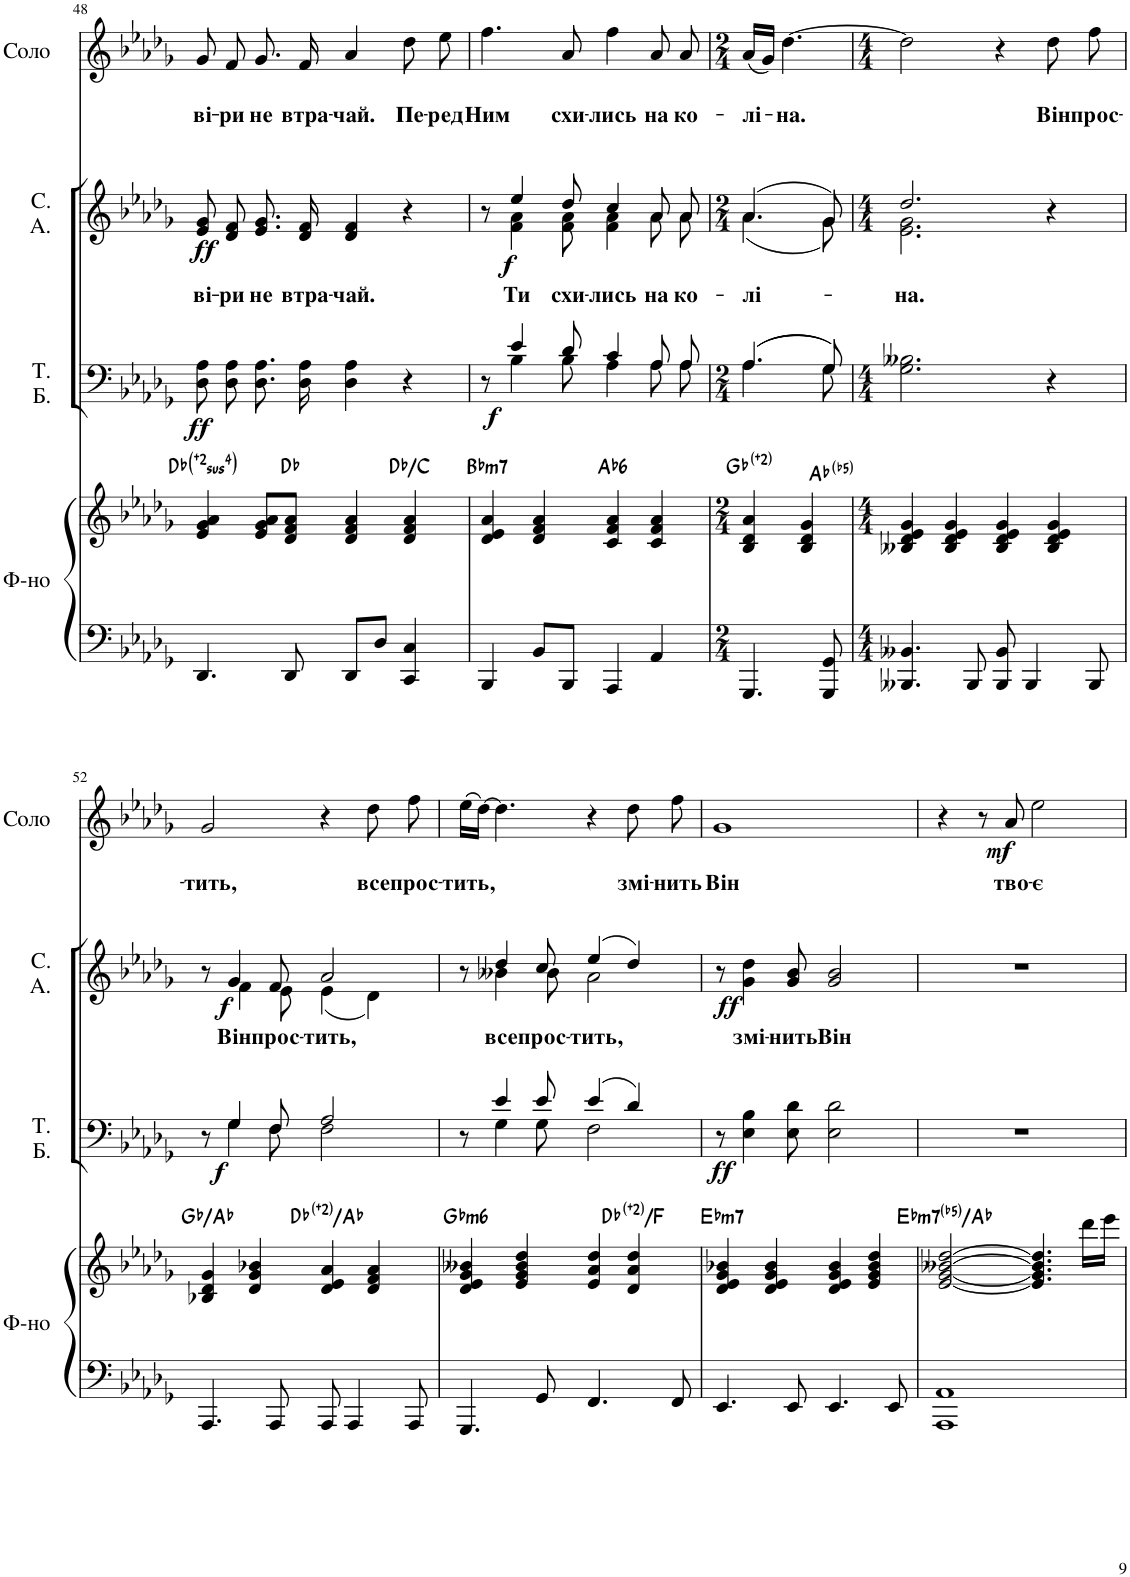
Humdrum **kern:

**kern	**kern	**harte	**kern	**dynam	**kern	**text	**text	**dynam	**kern	**text	**text	**dynam
*part4	*part4	*part4	*part3	*part3	*part2	*part2	*part2	*part2	*part1	*part1	*part1	*part1
*staff5	*staff4	*	*staff3	*staff3	*staff2	*staff2	*staff2	*staff2	*staff1	*staff1	*staff1	*staff1
*I"Фортепиано	*	*	*I"Т. Б.	*	*I"С. А.	*	*	*	*I"Соло	*	*	*
!!LO:PB:g=z
*clefF4	*clefG2	*	*clefF4	*	*clefG2	*	*	*	*clefG2	*	*	*
*k[b-e-a-d-g-]	*k[b-e-a-d-g-]	*	*k[b-e-a-d-g-]	*	*k[b-e-a-d-g-]	*	*	*	*k[b-e-a-d-g-]	*	*	*
*M4/4	*M4/4	*	*M4/4	*	*M4/4	*	*	*	*M4/4	*	*	*
=48	=48	=48	=48	=48	=48	=48	=48	=48	=48	=48	=48	=48
!	!	!LO:H:kt=4	!	!LO:DY:b	!	!	!LO:LY:b	!LO:DY:b	!	!	!LO:LY:b	!
4.DD-/	4e-/ 4g-/ 4a-/	Db:sus4(#2)	8D-\ 8A-\L	ff	8e-/ 8g-/L	.	ві-	ff	8g-/	.	ві-	.
!	!	!	!	!	!	!	!LO:LY:b	!	!	!	!LO:LY:b	!
.	.	.	8D-\ 8A-\J	.	8d-/ 8f/J	.	-ри	.	8f/	.	-ри	.
!	!	!	!	!	!	!	!LO:LY:b	!	!	!	!LO:LY:b	!
.	8e-/ 8g-/ 8a-/L	.	8.D-\ 8.A-\L	.	8.e-/ 8.g-/L	.	не	.	8.g-/	.	не	.
8DD-/	8d-/ 8f/ 8a-/J	Db:maj	.	.	.	.	.	.	.	.	.	.
!	!	!	!	!	!	!	!LO:LY:b	!	!	!	!LO:LY:b	!
.	.	.	16D-\ 16A-\Jk	.	16d-/ 16f/Jk	.	втра-	.	16f/	.	втра-	.
!	!	!	!	!	!	!	!LO:LY:b	!	!	!	!LO:LY:b	!
8DD-/L	4d-/ 4f/ 4a-/	.	4D-\ 4A-\	.	4d-/ 4f/	.	-чай.	.	4a-/	.	-чай.	.
8D-/J	.	.	.	.	.	.	.	.	.	.	.	.
!	!	!	!	!	!	!	!	!	!	!	!LO:LY:b	!
4CC/ 4C/	4d-/ 4f/ 4a-/	Db:maj/7	4r	.	4r	.	.	.	8dd-\	.	Пе-	.
!	!	!	!	!	!	!	!	!	!	!	!LO:LY:b	!
.	.	.	.	.	.	.	.	.	8ee-\	.	-ред	.
=49	=49	=49	=49	=49	=49	=49	=49	=49	=49	=49	=49	=49
*	*	*	*^	*	*^	*	*	*	*	*	*	*
!	!	!LO:H:kt=m7	!	!	!LO:DY:b	!	!	!	!	!	!	!	!LO:LY:b	!
4BBB-/	4d-/ 4e-/ 4a-/	Bb:min7	8r	8ryy	f	8r	8ryy	.	.	.	4.ff\	.	Ним	.
!	!	!	!	!	!	!	!	!	!LO:LY:b	!LO:DY:b	!	!	!	!
.	.	.	4e-/	4B-\	.	4ee-/	4f\ 4a-\	.	Ти	f	.	.	.	.
8BB-/L	4d-/ 4f/ 4a-/	.	.	.	.	.	.	.	.	.	.	.	.	.
!	!	!	!	!	!	!	!	!	!LO:LY:b	!	!	!	!LO:LY:b	!
8BBB-/J	.	.	8d-/	8B-\	.	8dd-/	8f\ 8a-\	.	схи-	.	8a-/	.	схи-	.
!	!	!LO:H:kt=6	!	!	!	!	!	!	!LO:LY:b	!	!	!	!LO:LY:b	!
4AAA-/	4c/ 4f/ 4a-/	Ab:maj6	4c/	4A-\	.	4cc/	4f\ 4a-\	.	-лись	.	4ff\	.	-лись	.
!	!	!	!	!	!	!	!	!	!LO:LY:b	!	!	!	!LO:LY:b	!
4AA-/	4c/ 4f/ 4a-/	.	8A-/L	8A-\L	.	8a-/L	8a-\L	.	на	.	8a-/	.	на	.
!	!	!	!	!	!	!	!	!	!LO:LY:b	!	!	!	!LO:LY:b	!
.	.	.	8A-/J	8A-\J	.	8a-/J	8a-\J	.	ко-	.	8a-/	.	ко-	.
=50	=50	=50	=50	=50	=50	=50	=50	=50	=50	=50	=50	=50	=50	=50
*M2/4	*M2/4	*	*M2/4	*	*	*M2/4	*	*	*	*	*M2/4	*	*	*
!	!	!	!	!	!	!	!	!	!LO:LY:b	!	!	!	!LO:LY:b	!
4.GGG-/	4B-/ 4d-/ 4a-/	Gb:maj(#2)	((4.A-/	4.A-\	.	(4.a-/	(4.a-\	.	-лі-	.	(16a-/LL	.	-лі-	.
.	.	.	.	.	.	.	.	.	.	.	16g-/JJ)	.	.	.
!	!	!	!	!	!	!	!	!	!	!	!	!	!LO:LY:b	!
.	.	.	.	.	.	.	.	.	.	.	[4.dd-\	.	-на.	.
.	4B-/ 4d-/ 4g-/	Ab:(3,b5)	.	.	.	.	.	.	.	.	.	.	.	.
8GGG-/ 8GG-/	.	.	8G-/))	8G-\	.	8g-/)	8g-\)	.	.	.	.	.	.	.
*	*	*	*v	*v	*	*	*	*	*	*	*	*	*	*
=51	=51	=51	=51	=51	=51	=51	=51	=51	=51	=51	=51	=51	=51
*M4/4	*M4/4	*	*M4/4	*	*M4/4	*	*	*	*	*M4/4	*	*	*
*	*	*	*^	*	*	*	*	*	*	*	*	*	*
!	!	!	!	!	!	!	!	!	!LO:LY:b	!	!	!	!	!
*	*	*	*v	*v	*	*	*	*	*	*	*	*	*	*
4.BBB--X/ 4.BB--X/	4B--X/ 4d-/ 4e-/ 4g-/	.	2.G-\ 2.B--X\	.	2.dd-/	2.e-\ 2.g-\	.	-на.	.	2dd-\]	.	.	.
.	4B--/ 4d-/ 4e-/ 4g-/	.	.	.	.	.	.	.	.	.	.	.	.
8BBB--/	.	.	.	.	.	.	.	.	.	.	.	.	.
8BBB--/ 8BB--/	4B--/ 4d-/ 4e-/ 4g-/	.	.	.	.	.	.	.	.	4r	.	.	.
4BBB--/	.	.	.	.	.	.	.	.	.	.	.	.	.
!	!	!	!	!	!	!	!	!	!	!	!	!LO:LY:b	!
.	4B--/ 4d-/ 4e-/ 4g-/	.	4r	.	4r	4ryy	.	.	.	8dd-\	.	Він	.
!	!	!	!	!	!	!	!	!	!	!	!	!LO:LY:b	!
8BBB--/	.	.	.	.	.	.	.	.	.	8ff\	.	прос-	.
!!LO:LB:g=z
=52	=52	=52	=52	=52	=52	=52	=52	=52	=52	=52	=52	=52	=52
*	*	*	*^	*	*	*	*	*	*	*	*	*	*
!	!	!	!	!	!	!	!	!	!	!	!	!	!LO:LY:b	!
4.AAA-/	4B-X/ 4d-/ 4g-/	Gb:maj/2	8r	8ryy	.	8r	8ryy	.	.	.	2g-/	.	-тить,	.
!	!	!	!	!	!LO:DY:b	!	!	!	!LO:LY:b	!LO:DY:b	!	!	!	!
.	.	.	4G-/	4G-\	f	4g-/	4f\	.	Він	f	.	.	.	.
.	4d-/ 4g-/ 4b-X/	.	.	.	.	.	.	.	.	.	.	.	.	.
!	!	!	!	!	!	!	!	!	!LO:LY:b	!	!	!	!	!
8AAA-/	.	.	8F/	8F\	.	8f/	8e-\	.	прос-	.	.	.	.	.
!	!	!	!	!	!	!	!	!	!LO:LY:b	!	!	!	!	!
8AAA-/	4d-/ 4e-/ 4a-/	Db:maj(#2)/5	2A-/	2F\	.	2a-/	(4e-\	.	-тить,	.	4r	.	.	.
4AAA-/	.	.	.	.	.	.	.	.	.	.	.	.	.	.
!	!	!	!	!	!	!	!	!	!	!	!	!	!LO:LY:b	!
.	4d-/ 4f/ 4a-/	.	.	.	.	.	4d-\)	.	.	.	8dd-\	.	все	.
!	!	!	!	!	!	!	!	!	!	!	!	!	!LO:LY:b	!
8AAA-/	.	.	.	.	.	.	.	.	.	.	8ff\	.	прос-	.
=53	=53	=53	=53	=53	=53	=53	=53	=53	=53	=53	=53	=53	=53	=53
!	!	!LO:H:kt=m6	!	!	!	!	!	!	!	!	!	!	!LO:LY:b	!
4.GGG-/	4d-/ 4e-/ 4g-/ 4b--X/	Gb:min6	8r	8ryy	.	8r	8ryy	.	.	.	(16ee-\LL	.	-тить,	.
.	.	.	.	.	.	.	.	.	.	.	[16dd-\JJ)	.	.	.
!	!	!	!	!	!	!	!	!	!LO:LY:b	!	!	!	!	!
.	.	.	4e-/	4G-\	.	4dd-/	4b--X\	.	все	.	4.dd-\]	.	.	.
.	4e-/ 4g-/ 4b--/ 4dd-/	.	.	.	.	.	.	.	.	.	.	.	.	.
!	!	!	!	!	!	!	!	!	!LO:LY:b	!	!	!	!	!
8GG-/	.	.	8e-/	8G-\	.	8cc/	8b--\	.	прос-	.	.	.	.	.
!	!	!	!	!	!	!	!	!	!LO:LY:b	!	!	!	!	!
4.FF/	4e-/ 4a-/ 4dd-/	.	(4e-/	2F\	.	(4ee-/	2a-\	.	-тить,	.	4r	.	.	.
!	!	!	!	!	!	!	!	!	!	!	!	!	!LO:LY:b	!
.	4d-/ 4a-/ 4dd-/	Db:maj(#2)/3	4d-/)	.	.	4dd-/)	.	.	.	.	8dd-\	.	змі-	.
!	!	!	!	!	!	!	!	!	!	!	!	!	!LO:LY:b	!
8FF/	.	.	.	.	.	.	.	.	.	.	8ff\	.	-нить	.
*	*	*	*v	*v	*	*	*	*	*	*	*	*	*	*
*	*	*	*	*	*v	*v	*	*	*	*	*	*	*
=54	=54	=54	=54	=54	=54	=54	=54	=54	=54	=54	=54	=54
!	!	!LO:H:kt=m7	!	!LO:DY:b	!	!	!	!LO:DY:b	!	!	!LO:LY:b	!
4.EE-/	4d-/ 4e-/ 4g-/ 4b-X/	Eb:min7	8r	ff	8r	.	.	ff	1g-	.	Він	.
!	!	!	!	!	!	!	!LO:LY:b	!	!	!	!	!
.	.	.	4E-\ 4B-\	.	4g-\ 4dd-\	.	змі-	.	.	.	.	.
.	4d-/ 4e-/ 4g-/ 4b-/	.	.	.	.	.	.	.	.	.	.	.
!	!	!	!	!	!	!	!LO:LY:b	!	!	!	!	!
8EE-/	.	.	8E-\ 8d-\	.	8g-/ 8b-/	.	-нить	.	.	.	.	.
!	!	!	!	!	!	!	!LO:LY:b	!	!	!	!	!
4.EE-/	4d-/ 4e-/ 4g-/ 4b-/	.	2E-\ 2d-\	.	2g-/ 2b-/	.	Він	.	.	.	.	.
.	4e-/ 4g-/ 4b-/ 4dd-/	.	.	.	.	.	.	.	.	.	.	.
8EE-/	.	.	.	.	.	.	.	.	.	.	.	.
=55	=55	=55	=55	=55	=55	=55	=55	=55	=55	=55	=55	=55
!	!	!LO:H:kt=m7(b5)	!	!	!	!	!	!	!	!	!	!
1AAA- 1AA-	[2e-/ [2g-/ [2b--X/ [2dd-/	Eb:hdim7/4	1r	.	1r	.	.	.	4r	.	.	.
.	.	.	.	.	.	.	.	.	8r	.	.	.
!	!	!	!	!	!	!	!	!	!	!	!LO:LY:b	!LO:DY:b
.	.	.	.	.	.	.	.	.	8a-/	.	тво-	mf
!	!	!	!	!	!	!	!	!	!	!	!LO:LY:b	!
.	4.e-/] 4.g-/] 4.b--/] 4.dd-/]	.	.	.	.	.	.	.	2ee-\	.	-є	.
.	16ddd-\LL	.	.	.	.	.	.	.	.	.	.	.
.	16eee-\JJ	.	.	.	.	.	.	.	.	.	.	.
=	=	=	=	=	=	=	=	=	=	=	=	=
*-	*-	*-	*-	*-	*-	*-	*-	*-	*-	*-	*-	*-
